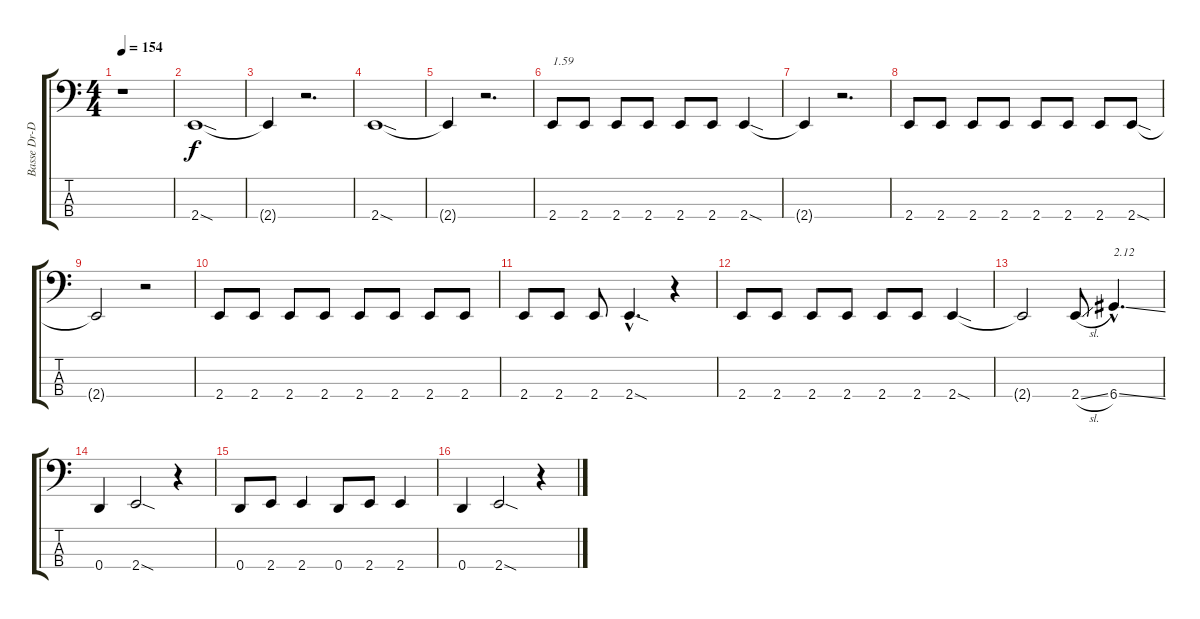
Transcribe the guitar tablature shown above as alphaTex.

\track ("Basse Dr-D" "Basse Dr-D") {instrument electricbasspick}
\staff {score tabs}
\tuning (G2 D2 A1 D1) {hide}
\ts (4 4)
\tempo 154
\clef f4
\ks c
r.1{dy f} |
2.4{sod}.1 |
2.4{t}.4 r.2{d} |
2.4{sod}.1 |
2.4{t}.4 r.2{d} |
2.4.8{txt "1.59"} 2.4.8 2.4.8 2.4.8 2.4.8 2.4.8 2.4{sod}.4 |
2.4{t}.4 r.2{d} |
2.4.8 2.4.8 2.4.8 2.4.8 2.4.8 2.4.8 2.4.8 2.4{sod}.8 |
2.4{t}.2 r.2 |
2.4.8 2.4.8 2.4.8 2.4.8 2.4.8 2.4.8 2.4.8 2.4.8 |
2.4.8 2.4.8 2.4.8 2.4{sod hac}.4{d} r.4 |
2.4.8 2.4.8 2.4.8 2.4.8 2.4.8 2.4.8 2.4{sod}.4 |
2.4{t}.2 2.4{sl}.8 6.4{ss hac}.4{d txt "2.12"} |
0.4.4 2.4{sod}.2 r.4 |
0.4.8 2.4.8 2.4.4 0.4.8 2.4.8 2.4.4 |
0.4.4 2.4{sod}.2 r.4
